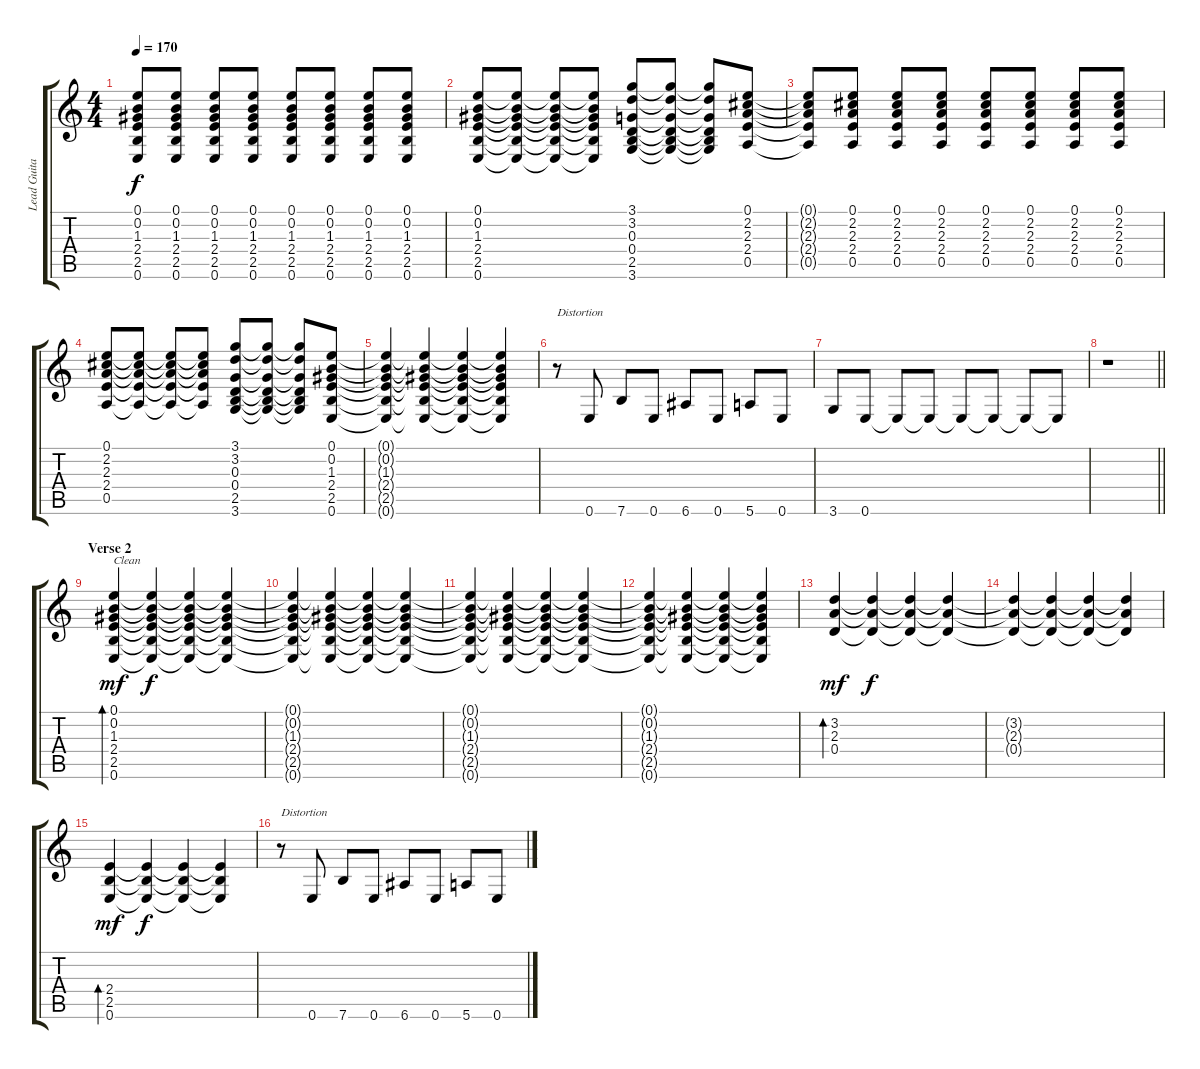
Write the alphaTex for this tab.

\track ("Lead Guitar" "Lead Guita") {instrument overdrivenguitar}
\staff {score tabs}
\tuning (E4 B3 G3 D3 A2 E2) {hide}
\ts (4 4)
\tempo 170
\clef g2
\ks c
(0.1{t} 0.2{t} 1.3{t} 2.4{t} 2.5{t} 0.6{t}).8{dy f} (0.1 0.2 1.3 2.4 2.5 0.6).8 (0.1 0.2 1.3 2.4 2.5 0.6).8 (0.1 0.2 1.3 2.4 2.5 0.6).8 (0.1 0.2 1.3 2.4 2.5 0.6).8 (0.1 0.2 1.3 2.4 2.5 0.6).8 (0.1 0.2 1.3 2.4 2.5 0.6).8 (0.1 0.2 1.3 2.4 2.5 0.6).8 |
(0.1 0.2 1.3 2.4 2.5 0.6).8 (0.1{t} 0.2{t} 1.3{t} 2.4{t} 2.5{t} 0.6{t}).8 (0.1{t} 0.2{t} 1.3{t} 2.4{t} 2.5{t} 0.6{t}).8 (0.1{t} 0.2{t} 1.3{t} 2.4{t} 2.5{t} 0.6{t}).8 (3.1 3.2 0.3 0.4 2.5 3.6).8 (3.1{t} 3.2{t} 0.3{t} 0.4{t} 2.5{t} 3.6{t}).8 (3.1{t} 3.2{t} 0.3{t} 0.4{t} 2.5{t} 3.6{t}).8 (0.1 2.2 2.3 2.4 0.5).8 |
(0.1{t} 2.2{t} 2.3{t} 2.4{t} 0.5{t}).8 (0.1 2.2 2.3 2.4 0.5).8 (0.1 2.2 2.3 2.4 0.5).8 (0.1 2.2 2.3 2.4 0.5).8 (0.1 2.2 2.3 2.4 0.5).8 (0.1 2.2 2.3 2.4 0.5).8 (0.1 2.2 2.3 2.4 0.5).8 (0.1 2.2 2.3 2.4 0.5).8 |
(0.1 2.2 2.3 2.4 0.5).8 (0.1{t} 2.2{t} 2.3{t} 2.4{t} 0.5{t}).8 (0.1{t} 2.2{t} 2.3{t} 2.4{t} 0.5{t}).8 (0.1{t} 2.2{t} 2.3{t} 2.4{t} 0.5{t}).8 (3.1 3.2 0.3 0.4 2.5 3.6).8 (3.1{t} 3.2{t} 0.3{t} 0.4{t} 2.5{t} 3.6{t}).8 (3.1{t} 3.2{t} 0.3{t} 0.4{t} 2.5{t} 3.6{t}).8 (0.1 0.2 1.3 2.4 2.5 0.6).8 |
(0.1{t} 0.2{t} 1.3{t} 2.4{t} 2.5{t} 0.6{t}).4 (0.1{t} 0.2{t} 1.3{t} 2.4{t} 2.5{t} 0.6{t}).4 (0.1{t} 0.2{t} 1.3{t} 2.4{t} 2.5{t} 0.6{t}).4 (0.1{t} 0.2{t} 1.3{t} 2.4{t} 2.5{t} 0.6{t}).4 |
r.8{txt "Distortion" instrument overdrivenguitar} 0.6.8 7.6.8 0.6.8 6.6.8 0.6.8 5.6.8 0.6.8 |
3.6.8 0.6.8 0.6{t}.8 0.6{t}.8 0.6{t}.8 0.6{t}.8 0.6{t}.8 0.6{t}.8 |
\barLineRight lightlight
r.1 |
\section ("" "Verse 2")
(0.1 0.2 1.3 2.4 2.5 0.6).4{bd 480 txt "Clean" dy mf instrument electricguitarclean} (0.1{t} 0.2{t} 1.3{t} 2.4{t} 2.5{t} 0.6{t}).4{dy f} (0.1{t} 0.2{t} 1.3{t} 2.4{t} 2.5{t} 0.6{t}).4 (0.1{t} 0.2{t} 1.3{t} 2.4{t} 2.5{t} 0.6{t}).4 |
(0.1{t} 0.2{t} 1.3{t} 2.4{t} 2.5{t} 0.6{t}).4 (0.1{t} 0.2{t} 1.3{t} 2.4{t} 2.5{t} 0.6{t}).4 (0.1{t} 0.2{t} 1.3{t} 2.4{t} 2.5{t} 0.6{t}).4 (0.1{t} 0.2{t} 1.3{t} 2.4{t} 2.5{t} 0.6{t}).4 |
(0.1{t} 0.2{t} 1.3{t} 2.4{t} 2.5{t} 0.6{t}).4 (0.1{t} 0.2{t} 1.3{t} 2.4{t} 2.5{t} 0.6{t}).4 (0.1{t} 0.2{t} 1.3{t} 2.4{t} 2.5{t} 0.6{t}).4 (0.1{t} 0.2{t} 1.3{t} 2.4{t} 2.5{t} 0.6{t}).4 |
(0.1{t} 0.2{t} 1.3{t} 2.4{t} 2.5{t} 0.6{t}).4 (0.1{t} 0.2{t} 1.3{t} 2.4{t} 2.5{t} 0.6{t}).4 (0.1{t} 0.2{t} 1.3{t} 2.4{t} 2.5{t} 0.6{t}).4 (0.1{t} 0.2{t} 1.3{t} 2.4{t} 2.5{t} 0.6{t}).4 |
(3.2 2.3 0.4).4{bd 480 dy mf} (3.2{t} 2.3{t} 0.4{t}).4{dy f} (3.2{t} 2.3{t} 0.4{t}).4 (3.2{t} 2.3{t} 0.4{t}).4 |
(3.2{t} 2.3{t} 0.4{t}).4 (3.2{t} 2.3{t} 0.4{t}).4 (3.2{t} 2.3{t} 0.4{t}).4 (3.2{t} 2.3{t} 0.4{t}).4 |
(2.4 2.5 0.6).4{bd 480 dy mf} (2.4{t} 2.5{t} 0.6{t}).4{dy f} (2.4{t} 2.5{t} 0.6{t}).4 (2.4{t} 2.5{t} 0.6{t}).4 |
r.8{txt "Distortion" instrument overdrivenguitar} 0.6.8 7.6.8 0.6.8 6.6.8 0.6.8 5.6.8 0.6.8
